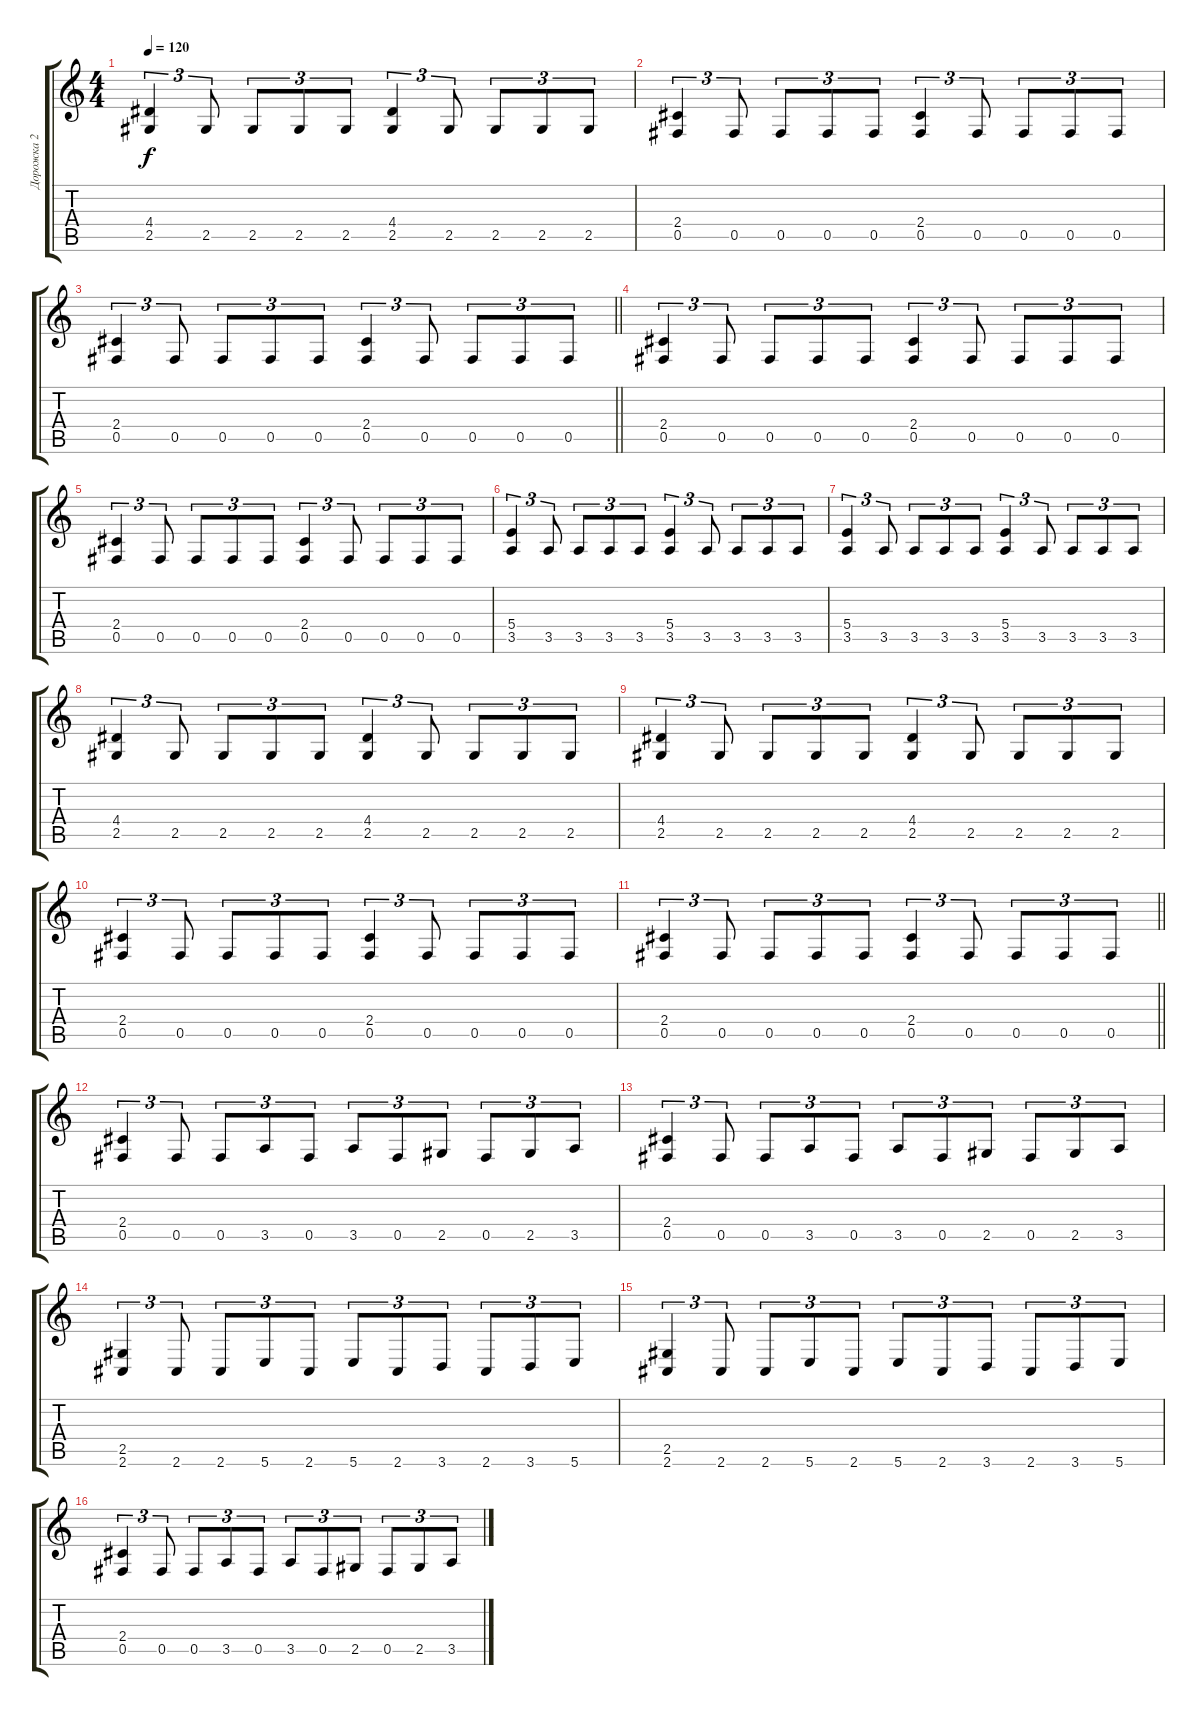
\track ("Дорожка 2" "Дорожка 2") {instrument distortionguitar}
\staff {score tabs}
\tuning (Db4 Ab3 E3 B2 Gb2 B1) {hide}
\ts (4 4)
\tempo 120
\clef g2
\ks c
(4.4 2.5).4{tu (3 2) dy f} 2.5.8{tu (3 2)} 2.5.8{tu (3 2)} 2.5.8{tu (3 2)} 2.5.8{tu (3 2)} (4.4 2.5).4{tu (3 2)} 2.5.8{tu (3 2)} 2.5.8{tu (3 2)} 2.5.8{tu (3 2)} 2.5.8{tu (3 2)} |
(2.4 0.5).4{tu (3 2)} 0.5.8{tu (3 2)} 0.5.8{tu (3 2)} 0.5.8{tu (3 2)} 0.5.8{tu (3 2)} (2.4 0.5).4{tu (3 2)} 0.5.8{tu (3 2)} 0.5.8{tu (3 2)} 0.5.8{tu (3 2)} 0.5.8{tu (3 2)} |
\barLineRight lightlight
(2.4 0.5).4{tu (3 2)} 0.5.8{tu (3 2)} 0.5.8{tu (3 2)} 0.5.8{tu (3 2)} 0.5.8{tu (3 2)} (2.4 0.5).4{tu (3 2)} 0.5.8{tu (3 2)} 0.5.8{tu (3 2)} 0.5.8{tu (3 2)} 0.5.8{tu (3 2)} |
\section ("" " ")
(2.4 0.5).4{tu (3 2)} 0.5.8{tu (3 2)} 0.5.8{tu (3 2)} 0.5.8{tu (3 2)} 0.5.8{tu (3 2)} (2.4 0.5).4{tu (3 2)} 0.5.8{tu (3 2)} 0.5.8{tu (3 2)} 0.5.8{tu (3 2)} 0.5.8{tu (3 2)} |
(2.4 0.5).4{tu (3 2)} 0.5.8{tu (3 2)} 0.5.8{tu (3 2)} 0.5.8{tu (3 2)} 0.5.8{tu (3 2)} (2.4 0.5).4{tu (3 2)} 0.5.8{tu (3 2)} 0.5.8{tu (3 2)} 0.5.8{tu (3 2)} 0.5.8{tu (3 2)} |
(5.4 3.5).4{tu (3 2)} 3.5.8{tu (3 2)} 3.5.8{tu (3 2)} 3.5.8{tu (3 2)} 3.5.8{tu (3 2)} (5.4 3.5).4{tu (3 2)} 3.5.8{tu (3 2)} 3.5.8{tu (3 2)} 3.5.8{tu (3 2)} 3.5.8{tu (3 2)} |
(5.4 3.5).4{tu (3 2)} 3.5.8{tu (3 2)} 3.5.8{tu (3 2)} 3.5.8{tu (3 2)} 3.5.8{tu (3 2)} (5.4 3.5).4{tu (3 2)} 3.5.8{tu (3 2)} 3.5.8{tu (3 2)} 3.5.8{tu (3 2)} 3.5.8{tu (3 2)} |
(4.4 2.5).4{tu (3 2)} 2.5.8{tu (3 2)} 2.5.8{tu (3 2)} 2.5.8{tu (3 2)} 2.5.8{tu (3 2)} (4.4 2.5).4{tu (3 2)} 2.5.8{tu (3 2)} 2.5.8{tu (3 2)} 2.5.8{tu (3 2)} 2.5.8{tu (3 2)} |
(4.4 2.5).4{tu (3 2)} 2.5.8{tu (3 2)} 2.5.8{tu (3 2)} 2.5.8{tu (3 2)} 2.5.8{tu (3 2)} (4.4 2.5).4{tu (3 2)} 2.5.8{tu (3 2)} 2.5.8{tu (3 2)} 2.5.8{tu (3 2)} 2.5.8{tu (3 2)} |
(2.4 0.5).4{tu (3 2)} 0.5.8{tu (3 2)} 0.5.8{tu (3 2)} 0.5.8{tu (3 2)} 0.5.8{tu (3 2)} (2.4 0.5).4{tu (3 2)} 0.5.8{tu (3 2)} 0.5.8{tu (3 2)} 0.5.8{tu (3 2)} 0.5.8{tu (3 2)} |
\barLineRight lightlight
(2.4 0.5).4{tu (3 2)} 0.5.8{tu (3 2)} 0.5.8{tu (3 2)} 0.5.8{tu (3 2)} 0.5.8{tu (3 2)} (2.4 0.5).4{tu (3 2)} 0.5.8{tu (3 2)} 0.5.8{tu (3 2)} 0.5.8{tu (3 2)} 0.5.8{tu (3 2)} |
\section ("" " ")
(2.4 0.5).4{tu (3 2)} 0.5.8{tu (3 2)} 0.5.8{tu (3 2)} 3.5.8{tu (3 2)} 0.5.8{tu (3 2)} 3.5.8{tu (3 2)} 0.5.8{tu (3 2)} 2.5.8{tu (3 2)} 0.5.8{tu (3 2)} 2.5.8{tu (3 2)} 3.5.8{tu (3 2)} |
(2.4 0.5).4{tu (3 2)} 0.5.8{tu (3 2)} 0.5.8{tu (3 2)} 3.5.8{tu (3 2)} 0.5.8{tu (3 2)} 3.5.8{tu (3 2)} 0.5.8{tu (3 2)} 2.5.8{tu (3 2)} 0.5.8{tu (3 2)} 2.5.8{tu (3 2)} 3.5.8{tu (3 2)} |
(2.5 2.6).4{tu (3 2)} 2.6.8{tu (3 2)} 2.6.8{tu (3 2)} 5.6.8{tu (3 2)} 2.6.8{tu (3 2)} 5.6.8{tu (3 2)} 2.6.8{tu (3 2)} 3.6.8{tu (3 2)} 2.6.8{tu (3 2)} 3.6.8{tu (3 2)} 5.6.8{tu (3 2)} |
(2.5 2.6).4{tu (3 2)} 2.6.8{tu (3 2)} 2.6.8{tu (3 2)} 5.6.8{tu (3 2)} 2.6.8{tu (3 2)} 5.6.8{tu (3 2)} 2.6.8{tu (3 2)} 3.6.8{tu (3 2)} 2.6.8{tu (3 2)} 3.6.8{tu (3 2)} 5.6.8{tu (3 2)} |
(2.4 0.5).4{tu (3 2)} 0.5.8{tu (3 2)} 0.5.8{tu (3 2)} 3.5.8{tu (3 2)} 0.5.8{tu (3 2)} 3.5.8{tu (3 2)} 0.5.8{tu (3 2)} 2.5.8{tu (3 2)} 0.5.8{tu (3 2)} 2.5.8{tu (3 2)} 3.5.8{tu (3 2)}
